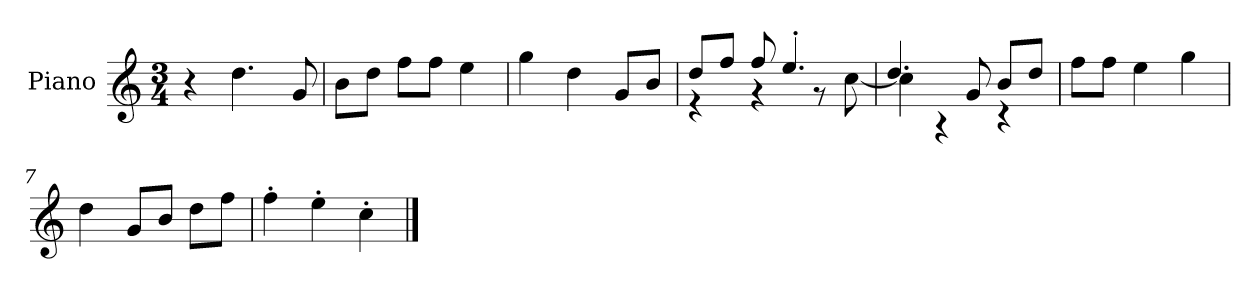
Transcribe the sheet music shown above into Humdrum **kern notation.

**kern
*part1
*staff1
*I"Piano
*I'P-no
*clefG2
*k[]
*M3/4
*MM175
=1
4r
4.dd\
8g/
=2
8b\L
8dd\J
8ff\L
8ff\J
4ee\
=3
4gg\
4dd\
8g/L
8b/J
=4
*^
8dd/L	4r
8ff/J	.
8ff/	4r
4.ee'/	.
.	8r
.	[8cc\
=5	=5
4.dd/	4cc\]
.	4r
8g/	.
8b/L	4r
8dd/J	.
*v	*v
=6
8ff\L
8ff\J
4ee\
4gg\
=7
4dd\
8g/L
8b/J
8dd\L
8ff\J
!!LO:LB:g=z
=8
4ff'\
4ee'\
4cc'\
==
*-
